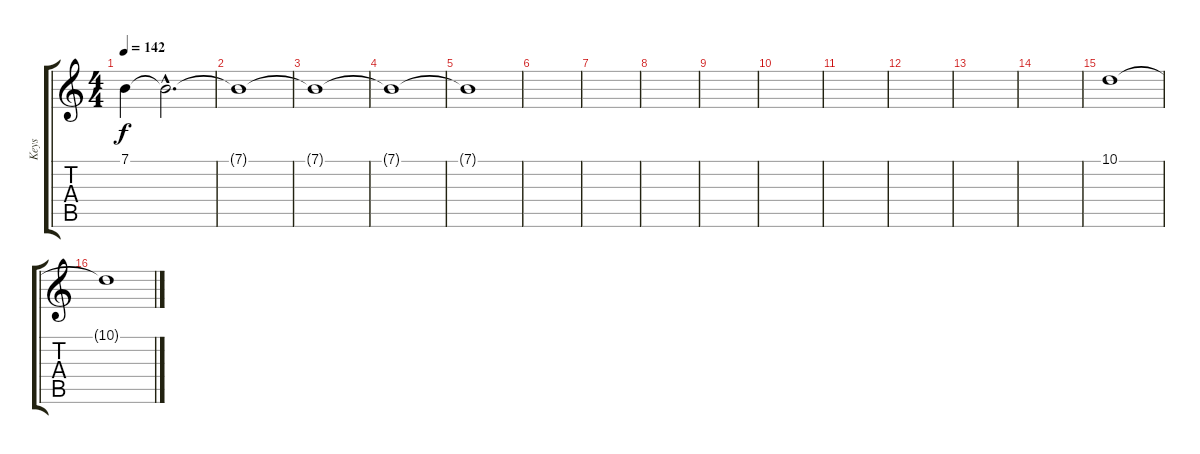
\track ("Keys" "Keys") {instrument pad4choir}
\staff {score tabs}
\tuning (E4 B3 G3 D3 A2 E2) {hide}
\ts (4 4)
\tempo 142
\clef g2
\ks c
7.1.4{dy f volume 8} 7.1{hac t}.2{d} |
7.1{t}.1 |
7.1{t}.1{volume 0} |
7.1{t}.1 |
7.1{t}.1 |
|
|
|
|
|
|
|
|
|
10.1.1{volume 6} |
10.1{t}.1
